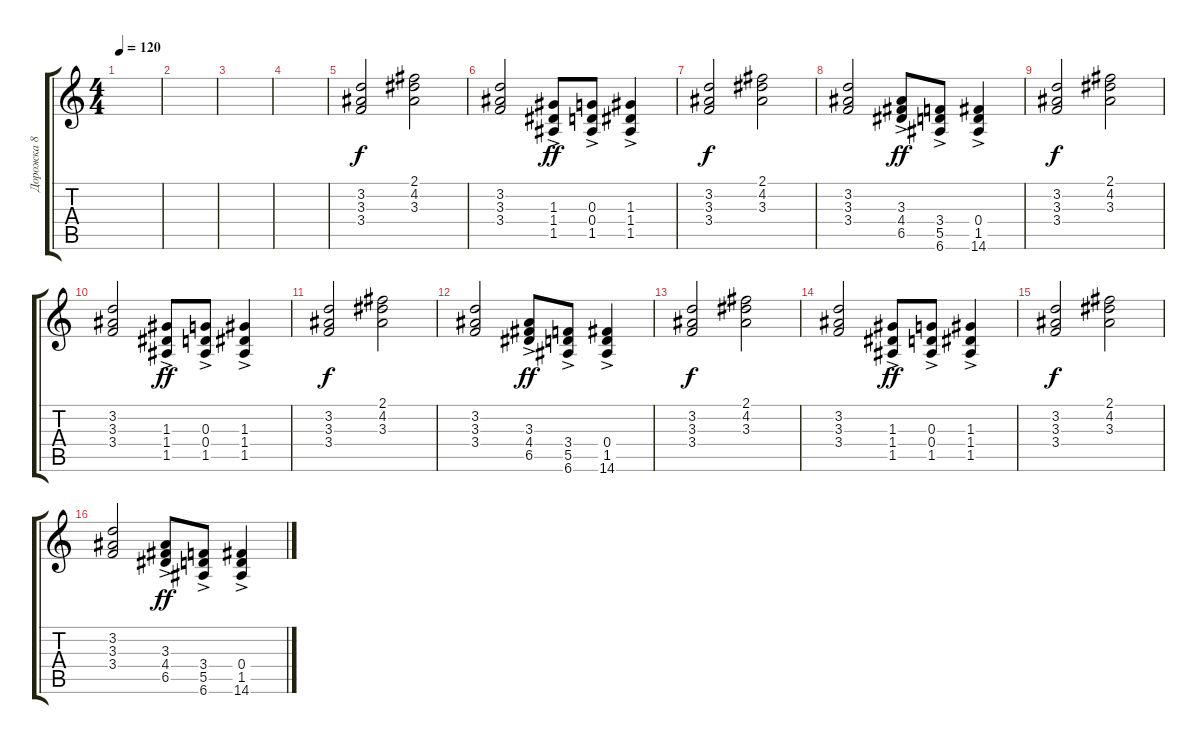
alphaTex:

\track ("Дорожка 8" "Дорожка 8") {instrument distortionguitar}
\staff {score tabs}
\tuning (E4 B3 G3 D3 A2 E2) {hide}
\ts (4 4)
\tempo 120
\clef g2
\ks c
|
|
|
|
(3.2 3.3 3.4).2 (2.1 4.2 3.3).2 |
(3.2 3.3 3.4).2 (1.3 1.4 1.5{ac}).8{dy ff} (0.3 0.4 1.5{ac}).8 (1.3 1.4 1.5{ac}).4 |
(3.2 3.3 3.4).2{dy f} (2.1 4.2 3.3).2 |
(3.2 3.3 3.4).2 (3.3 4.4 6.5{ac}).8{dy ff} (3.4 5.5{ac} 6.6).8 (0.4{ac} 1.5 14.6).4 |
(3.2 3.3 3.4).2{dy f} (2.1 4.2 3.3).2 |
(3.2 3.3 3.4).2 (1.3 1.4 1.5{ac}).8{dy ff} (0.3 0.4 1.5{ac}).8 (1.3 1.4 1.5{ac}).4 |
(3.2 3.3 3.4).2{dy f} (2.1 4.2 3.3).2 |
(3.2 3.3 3.4).2 (3.3 4.4 6.5{ac}).8{dy ff} (3.4 5.5{ac} 6.6).8 (0.4{ac} 1.5 14.6).4 |
(3.2 3.3 3.4).2{dy f} (2.1 4.2 3.3).2 |
(3.2 3.3 3.4).2 (1.3 1.4 1.5{ac}).8{dy ff} (0.3 0.4 1.5{ac}).8 (1.3 1.4 1.5{ac}).4 |
(3.2 3.3 3.4).2{dy f} (2.1 4.2 3.3).2 |
(3.2 3.3 3.4).2 (3.3 4.4 6.5{ac}).8{dy ff} (3.4 5.5{ac} 6.6).8 (0.4{ac} 1.5 14.6).4
